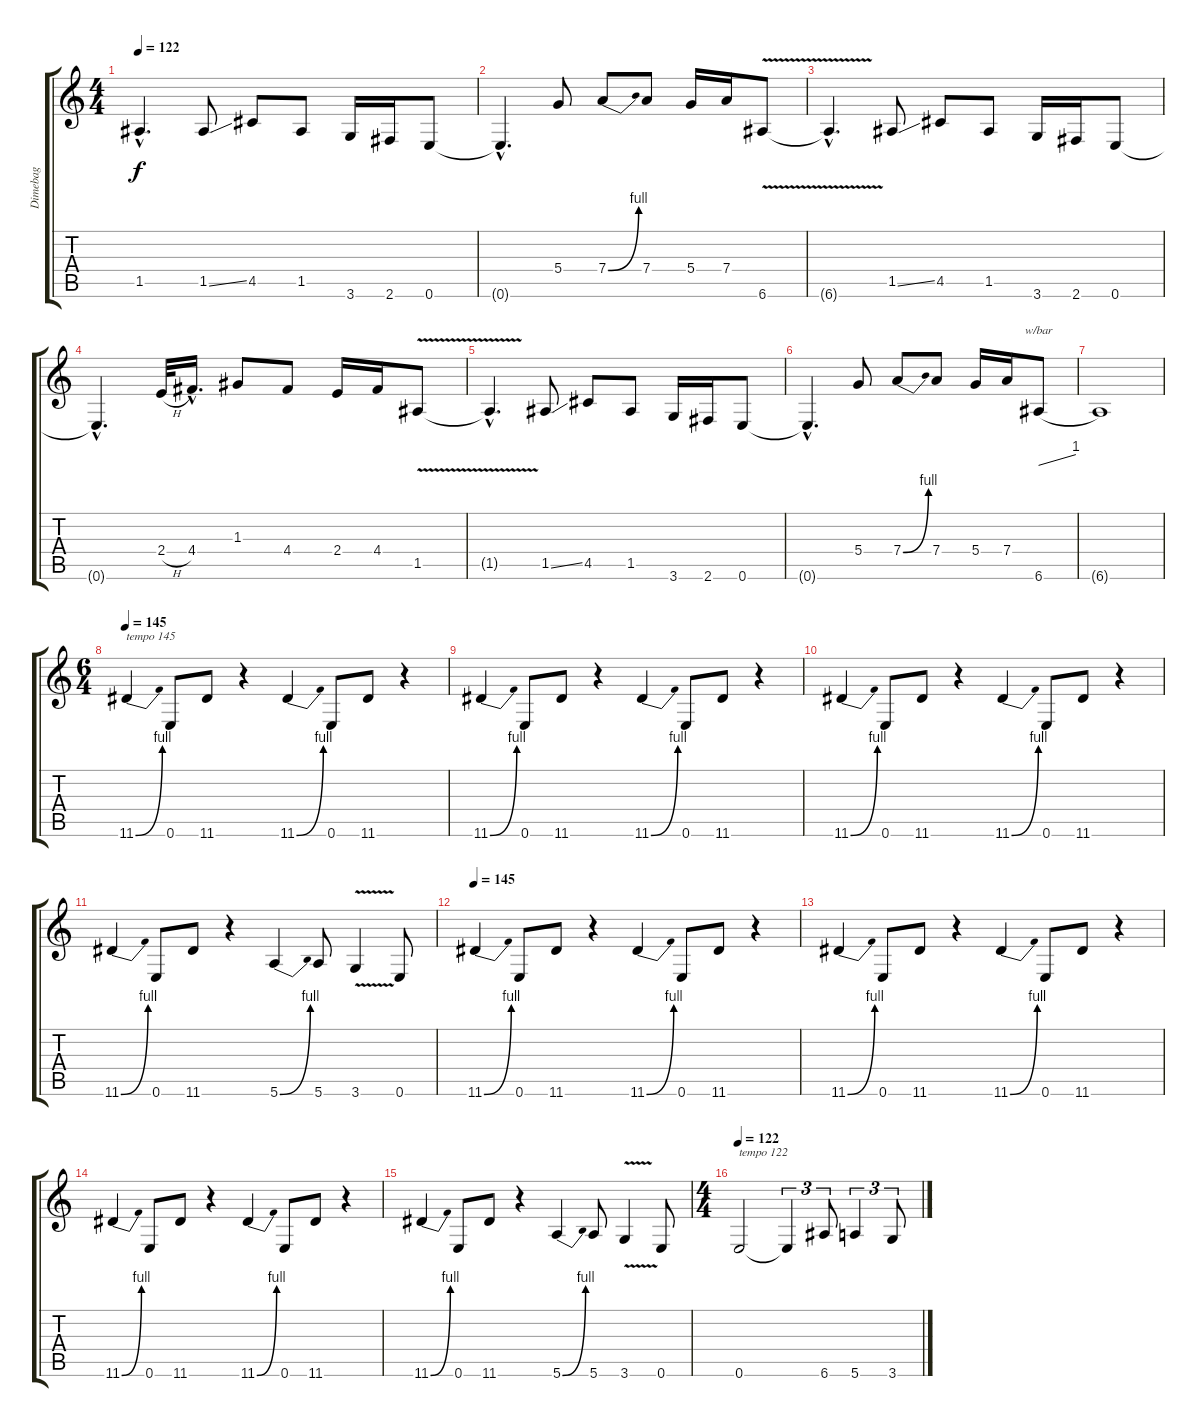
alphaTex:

\track ("Dimebag" "Dimebag") {instrument distortionguitar}
\staff {score tabs}
\tuning (E4 B3 G3 D3 A2 E2) {hide}
\ts (4 4)
\tempo 122
\clef g2
\ks c
1.5{hac t}.4{d dy f} 1.5{ss}.8 4.5.8 1.5.8 3.6.16 2.6.16 0.6.8 |
0.6{hac t}.4{d} 5.4.8 7.4{be (bend 0 0 60 4)}.8 7.4.8 5.4.16 7.4.16 6.6{v}.8 |
6.6{hac t}.4{d} 1.5{ss}.8 4.5.8 1.5.8 3.6.16 2.6.16 0.6.8 |
0.6{hac t}.4{d} 2.4{h}.32 4.4{hac}.16{d} 1.3.8 4.4.8 2.4.16 4.4.16 1.5{v}.8 |
1.5{hac t}.4{d} 1.5{ss}.8 4.5.8 1.5.8 3.6.16 2.6.16 0.6.8 |
0.6{hac t}.4{d} 5.4.8 7.4{be (bend 0 0 60 4)}.8 7.4.8 5.4.16 7.4.16 6.6.8{tbe (dive default 0 0 60 4)} |
6.6{t}.1 |
\ts (6 4)
\tempo 145
11.6{be (bend 0 0 60 4)}.4{txt "tempo 145"} 0.6.8 11.6.8 r.4 11.6{be (bend 0 0 60 4)}.4 0.6.8 11.6.8 r.4 |
11.6{be (bend 0 0 60 4)}.4 0.6.8 11.6.8 r.4 11.6{be (bend 0 0 60 4)}.4 0.6.8 11.6.8 r.4 |
11.6{be (bend 0 0 60 4)}.4 0.6.8 11.6.8 r.4 11.6{be (bend 0 0 60 4)}.4 0.6.8 11.6.8 r.4 |
11.6{be (bend 0 0 60 4)}.4 0.6.8 11.6.8 r.4 5.6{be (bend 0 0 60 4)}.4 5.6.8 3.6{v}.4 0.6.8 |
\tempo 145
11.6{be (bend 0 0 60 4)}.4 0.6.8 11.6.8 r.4 11.6{be (bend 0 0 60 4)}.4 0.6.8 11.6.8 r.4 |
11.6{be (bend 0 0 60 4)}.4 0.6.8 11.6.8 r.4 11.6{be (bend 0 0 60 4)}.4 0.6.8 11.6.8 r.4 |
11.6{be (bend 0 0 60 4)}.4 0.6.8 11.6.8 r.4 11.6{be (bend 0 0 60 4)}.4 0.6.8 11.6.8 r.4 |
11.6{be (bend 0 0 60 4)}.4 0.6.8 11.6.8 r.4 5.6{be (bend 0 0 60 4)}.4 5.6.8 3.6{v}.4 0.6.8 |
\ts (4 4)
\tempo 122
0.6.2{txt "tempo 122"} 0.6{t}.4{tu (3 2)} 6.6.8{tu (3 2)} 5.6.4{tu (3 2)} 3.6.8{tu (3 2)}
